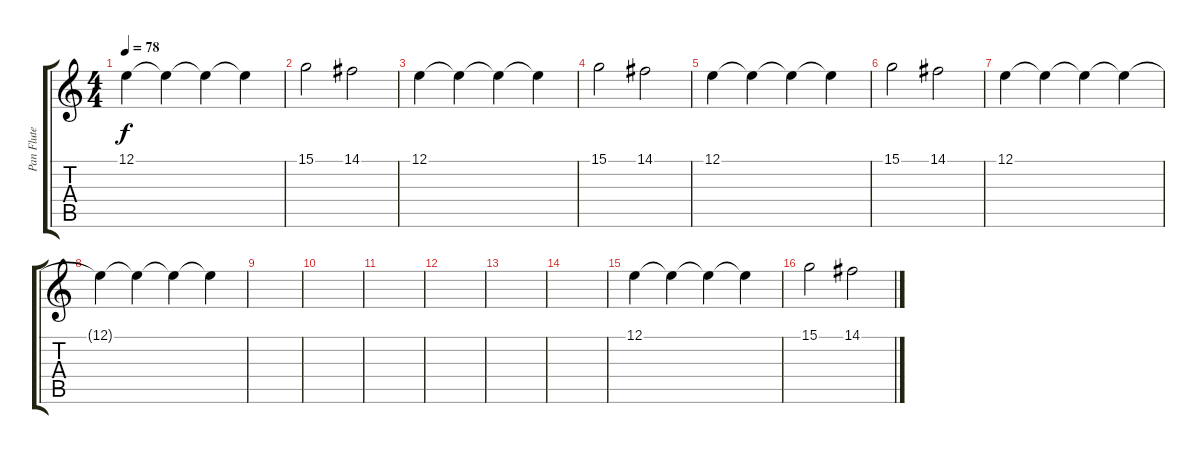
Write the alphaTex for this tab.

\track ("Pan Flute" "Pan Flute") {instrument panflute}
\staff {score tabs}
\tuning (E4 B3 G3 D3 A2 E2) {hide}
\ts (4 4)
\tempo 78
\clef g2
\ks c
12.1.4{dy f instrument panflute} 12.1{t}.4{volume 7} 12.1{t}.4 12.1{t}.4{volume 4} |
15.1.2{volume 13} 14.1.2 |
12.1.4 12.1{t}.4{volume 7} 12.1{t}.4 12.1{t}.4{volume 4} |
15.1.2{volume 13} 14.1.2 |
12.1.4 12.1{t}.4{volume 7} 12.1{t}.4 12.1{t}.4{volume 4} |
15.1.2{volume 13} 14.1.2 |
12.1.4 12.1{t}.4{volume 10} 12.1{t}.4 12.1{t}.4{volume 6} |
12.1{t}.4 12.1{t}.4{volume 0} 12.1{t}.4 12.1{t}.4 |
|
|
|
|
|
|
12.1.4{volume 13} 12.1{t}.4{volume 7} 12.1{t}.4 12.1{t}.4{volume 4} |
15.1.2{volume 13} 14.1.2
